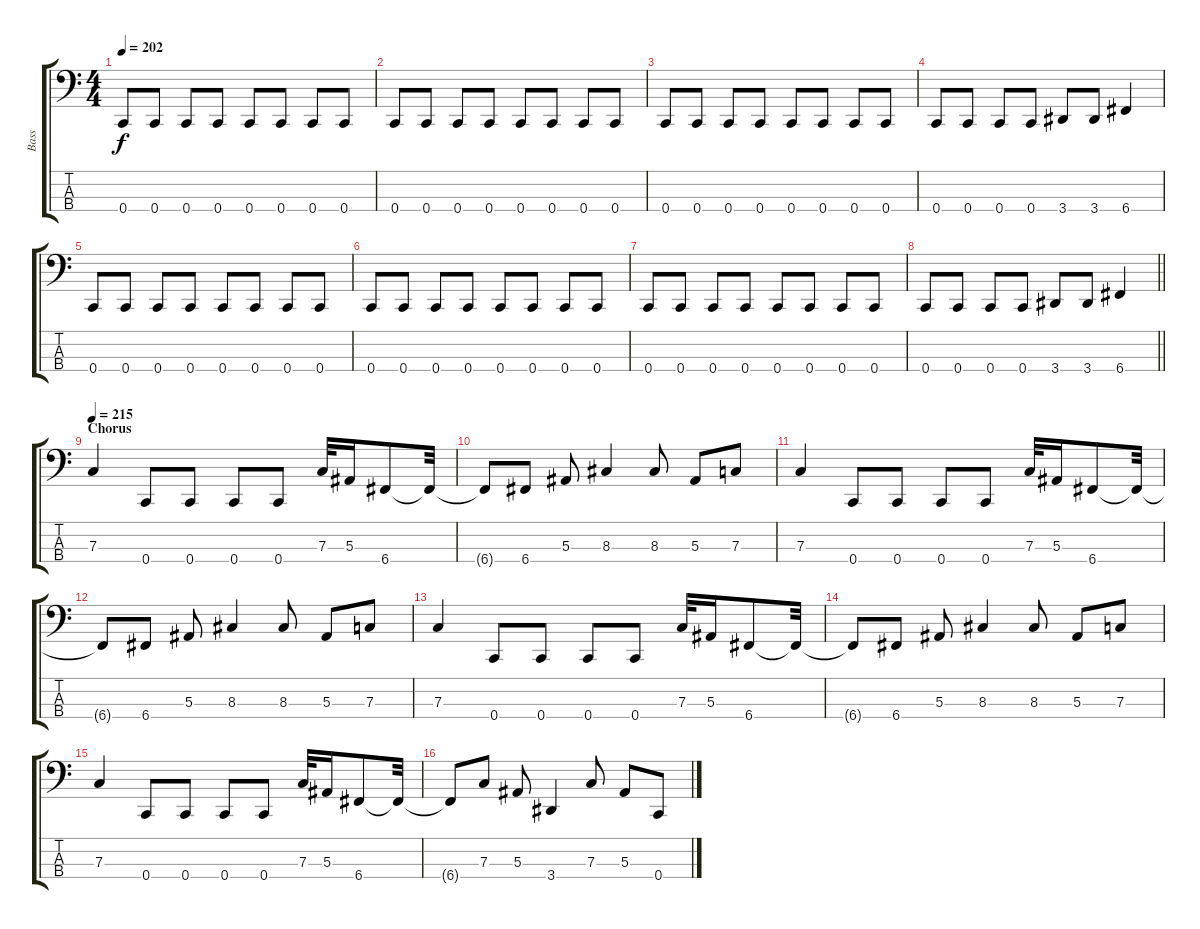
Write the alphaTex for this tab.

\track ("Bass" "Bass") {instrument electricbassfinger}
\staff {score tabs}
\tuning (Eb2 Bb1 F1 C1) {hide}
\ts (4 4)
\tempo 202
\clef f4
\ks c
0.4.8{dy f} 0.4.8 0.4.8 0.4.8 0.4.8 0.4.8 0.4.8 0.4.8 |
0.4.8 0.4.8 0.4.8 0.4.8 0.4.8 0.4.8 0.4.8 0.4.8 |
0.4.8 0.4.8 0.4.8 0.4.8 0.4.8 0.4.8 0.4.8 0.4.8 |
0.4.8 0.4.8 0.4.8 0.4.8 3.4.8 3.4.8 6.4.4 |
0.4.8 0.4.8 0.4.8 0.4.8 0.4.8 0.4.8 0.4.8 0.4.8 |
0.4.8 0.4.8 0.4.8 0.4.8 0.4.8 0.4.8 0.4.8 0.4.8 |
0.4.8 0.4.8 0.4.8 0.4.8 0.4.8 0.4.8 0.4.8 0.4.8 |
\barLineRight lightlight
0.4.8 0.4.8 0.4.8 0.4.8 3.4.8 3.4.8 6.4.4 |
\section ("" "Chorus")
\tempo 215
7.3.4 0.4.8 0.4.8 0.4.8 0.4.8 7.3.32 5.3.16 6.4.8 6.4{t}.32 |
6.4{t}.8 6.4.8 5.3.8 8.3.4 8.3.8 5.3.8 7.3.8 |
7.3.4 0.4.8 0.4.8 0.4.8 0.4.8 7.3.32 5.3.16 6.4.8 6.4{t}.32 |
6.4{t}.8 6.4.8 5.3.8 8.3.4 8.3.8 5.3.8 7.3.8 |
7.3.4 0.4.8 0.4.8 0.4.8 0.4.8 7.3.32 5.3.16 6.4.8 6.4{t}.32 |
6.4{t}.8 6.4.8 5.3.8 8.3.4 8.3.8 5.3.8 7.3.8 |
7.3.4 0.4.8 0.4.8 0.4.8 0.4.8 7.3.32 5.3.16 6.4.8 6.4{t}.32 |
6.4{t}.8 7.3.8 5.3.8 3.4.4 7.3.8 5.3.8 0.4.8
